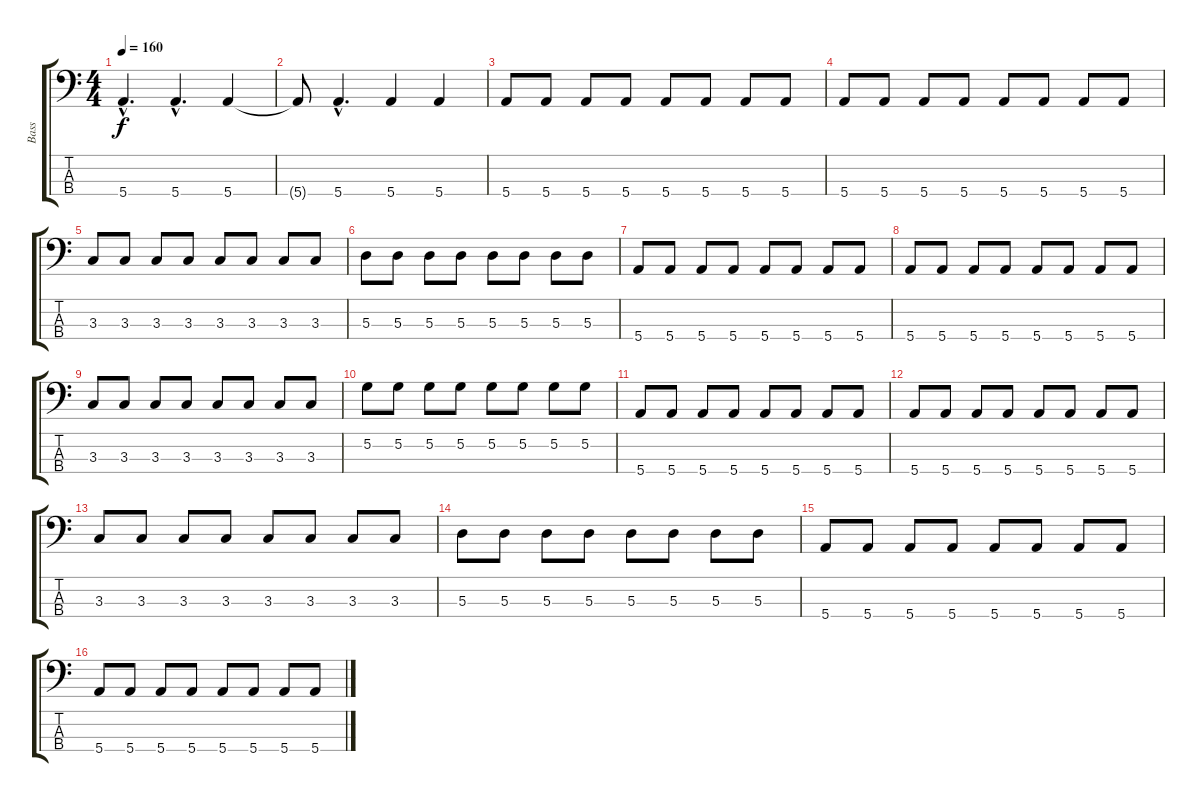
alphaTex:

\track ("Bass" "Bass") {instrument electricbasspick}
\staff {score tabs}
\tuning (G2 D2 A1 E1) {hide}
\ts (4 4)
\tempo 160
\clef f4
\ks c
5.4{hac}.4{d dy f instrument electricbasspick} 5.4{hac}.4{d} 5.4.4 |
5.4{t}.8 5.4{hac}.4{d} 5.4.4 5.4.4 |
5.4.8 5.4.8 5.4.8 5.4.8 5.4.8 5.4.8 5.4.8 5.4.8 |
5.4.8 5.4.8 5.4.8 5.4.8 5.4.8 5.4.8 5.4.8 5.4.8 |
3.3.8 3.3.8 3.3.8 3.3.8 3.3.8 3.3.8 3.3.8 3.3.8 |
5.3.8 5.3.8 5.3.8 5.3.8 5.3.8 5.3.8 5.3.8 5.3.8 |
5.4.8 5.4.8 5.4.8 5.4.8 5.4.8 5.4.8 5.4.8 5.4.8 |
5.4.8 5.4.8 5.4.8 5.4.8 5.4.8 5.4.8 5.4.8 5.4.8 |
3.3.8 3.3.8 3.3.8 3.3.8 3.3.8 3.3.8 3.3.8 3.3.8 |
5.2.8 5.2.8 5.2.8 5.2.8 5.2.8 5.2.8 5.2.8 5.2.8 |
5.4.8 5.4.8 5.4.8 5.4.8 5.4.8 5.4.8 5.4.8 5.4.8 |
5.4.8 5.4.8 5.4.8 5.4.8 5.4.8 5.4.8 5.4.8 5.4.8 |
3.3.8 3.3.8 3.3.8 3.3.8 3.3.8 3.3.8 3.3.8 3.3.8 |
5.3.8 5.3.8 5.3.8 5.3.8 5.3.8 5.3.8 5.3.8 5.3.8 |
5.4.8 5.4.8 5.4.8 5.4.8 5.4.8 5.4.8 5.4.8 5.4.8 |
5.4.8 5.4.8 5.4.8 5.4.8 5.4.8 5.4.8 5.4.8 5.4.8
